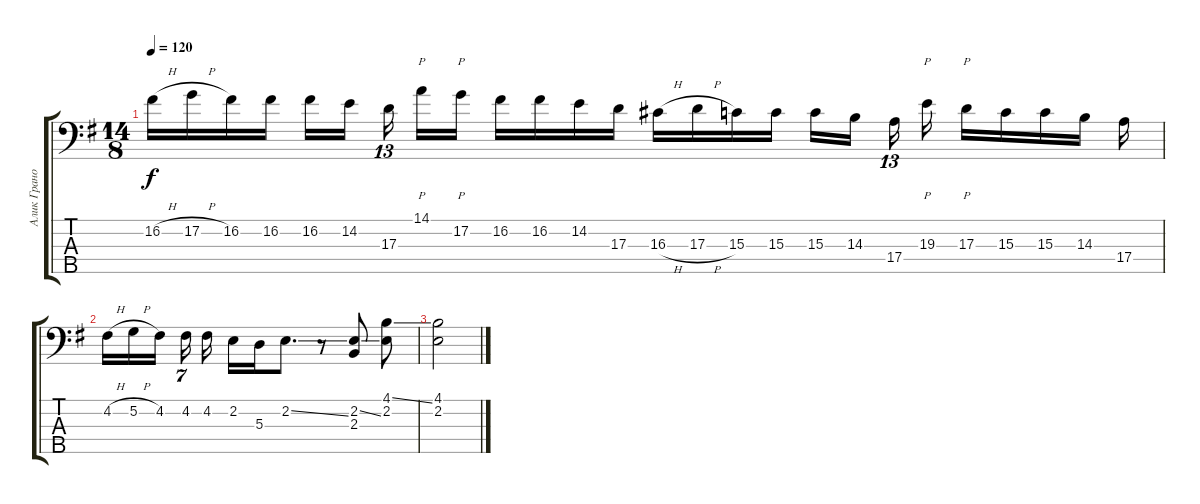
\track ("Алик Грановский" "Алик Грано") {instrument electricbassfinger}
\staff {score tabs}
\tuning (G2 D2 A1 E1 B0) {hide}
\ts (14 8)
\tempo 120
\clef f4
\ks g
16.2{h}.16{dy f} 17.2{h}.16 16.2.16 16.2.16 16.2.16 14.2.16 17.3.16{tu (13 8) beam splitsecondary} 14.1.16{p instrument slapbass1} 17.2.16{p instrument slapbass1} 16.2.16{instrument electricbassfinger} 16.2.16 14.2.16 17.3.16 16.3{h}.16 17.3{h}.16 15.3.16 15.3.16 15.3.16 14.3.16 17.4.16{tu (13 8)} 19.3.16{p instrument slapbass1} 17.3.16{p instrument slapbass1} 15.3.16{instrument electricbassfinger} 15.3.16 14.3.16 17.4.16 |
4.2{h}.16 5.2{h}.16 4.2.16{beam splitsecondary} 4.2.16{tu (7 4)} 4.2.16 2.2.16 5.3.16 2.2{ss}.8{d} r.8 (2.2{ss} 2.3).8 (4.1{ss} 2.2).8 |
(4.1 2.2).2
